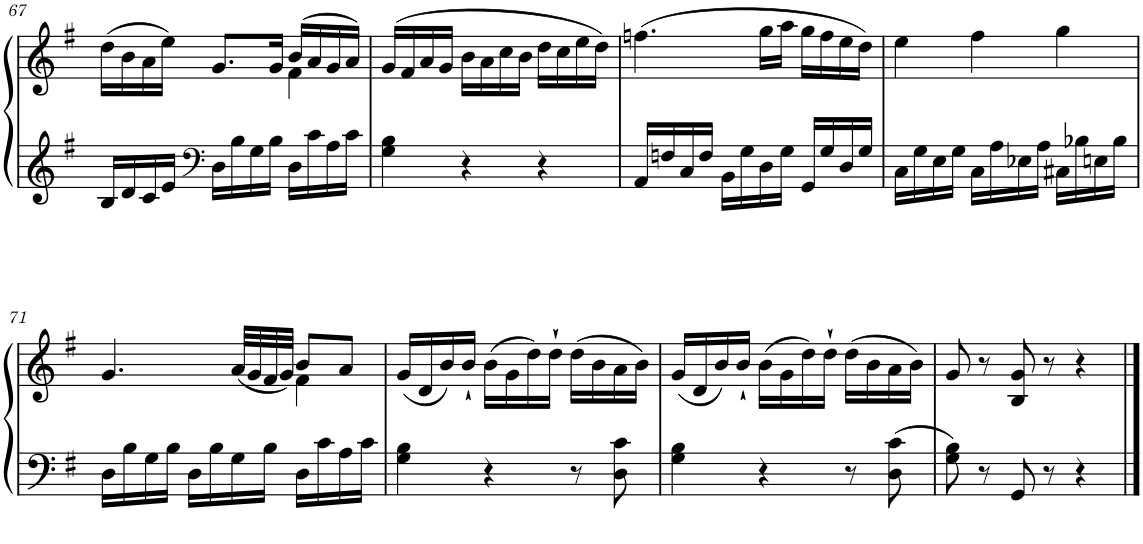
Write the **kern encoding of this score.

**kern	**kern
*part1	*part1
*staff2	*staff1
*I"Piano	*
*I'Pno.	*
!!LO:PB:g=z
*clefG2	*clefG2
*k[f#]	*k[f#]
*M3/4	*M3/4
=67	=67
*	*^
16B/LL	(>16dd\LL	2ryy
16d/	16b\	.
16c/	16a\	.
16e/JJ	16ee\JJ)	.
*clefF4	*	*
16D\LL	8.g/L	.
16B\	.	.
16G\	.	.
16B\JJ	16g/Jk	.
16D\LL	(16b/LL	4f#\
16c\	16a/	.
16A\	16g/	.
16c\JJ	16a/JJ)	.
*	*v	*v
=68	=68
4G\ 4B\	(16g/LL
.	16f#/
.	16a/
.	16g/JJ
4r	16b\LL
.	16a\
.	16cc\
.	16b\JJ
4r	16dd\LL
.	16cc\
.	16ee\
.	16dd\JJ)
=69	=69
16AA/LL	(4.ffn\
16Fn/	.
16C/	.
16F/JJ	.
16BB\LL	.
16G\	.
16D\	16gg\LL
16G\JJ	16aa\JJ
16GG/LL	16gg\LL
16G/	16ff\
16D/	16ee\
16G/JJ	16dd\JJ)
=70	=70
16C\LL	4ee\
16G\	.
16E\	.
16G\JJ	.
16C\LL	4ff#\
16A\	.
16E-X\	.
16A\JJ	.
16C#X\LL	4gg\
16B-X\	.
16En\	.
16B-\JJ	.
!!LO:LB:g=z
=71	=71
*	*^
16D\LL	4.g/	2ryy
16B\	.	.
16G\	.	.
16B\JJ	.	.
16D\LL	.	.
16B\	.	.
16G\	(<32a/LLL	.
.	32g/	.
16B\JJ	32f#/	.
.	32g/JJJ)	.
16D\LL	8b/L	4f#\
16c\	.	.
16A\	8a/J	.
16c\JJ	.	.
*	*v	*v
=72	=72
4G\ 4B\	(16g/LL
.	16d/
.	16b/)
.	16b`/JJ
4r	(16b\LL
.	16g\
.	16dd\)
.	16dd`\JJ
8r	(16dd\LL
.	16b\
8D\ 8c\	16a\
.	16b\JJ)
=73	=73
4G\ 4B\	(16g/LL
.	16d/
.	16b/)
.	16b`/JJ
4r	(16b\LL
.	16g\
.	16dd\)
.	16dd`\JJ
8r	(16dd\LL
.	16b\
8D\ 8c\	16a\
.	16b\JJ)
=74	=74
8G\ 8B\	8g/
8r	8r
8GG/	8B/ 8g/
8r	8r
4r	4r
==	==
*-	*-
